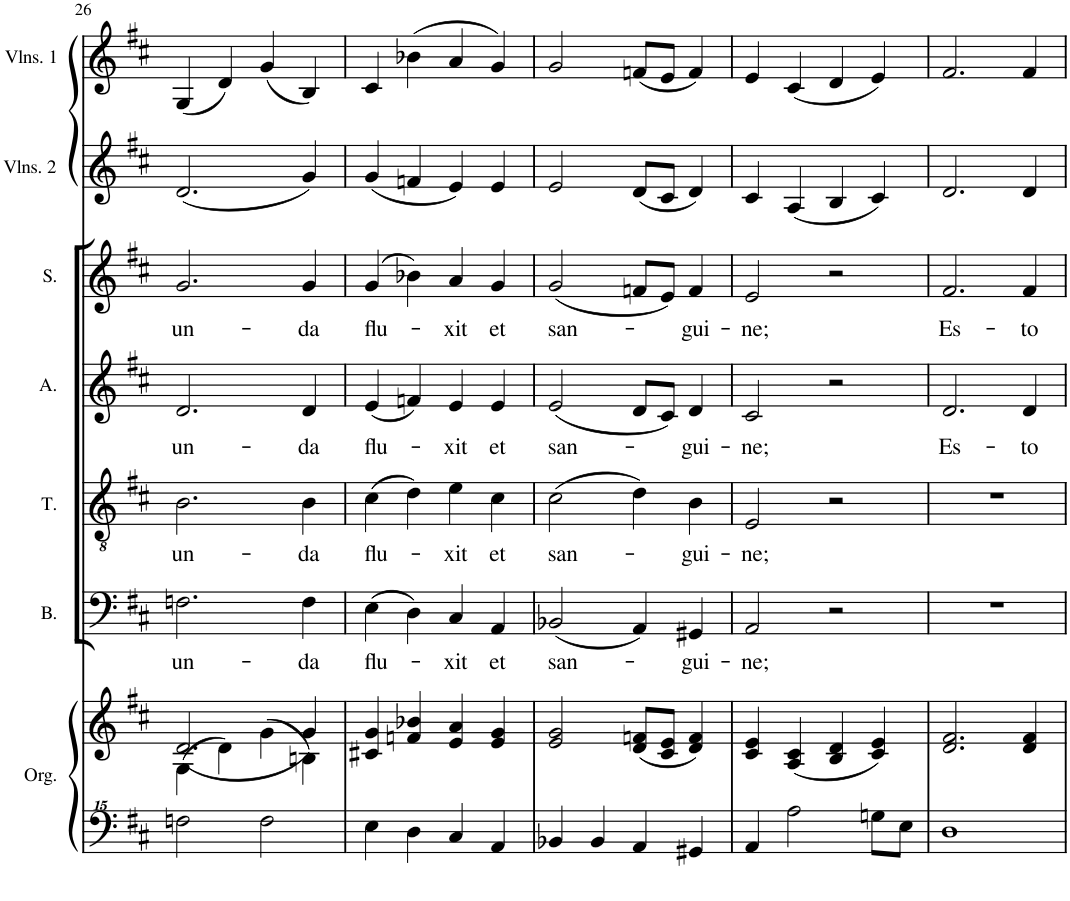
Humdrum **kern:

**kern	**kern	**kern	**text	**kern	**text	**kern	**text	**kern	**text	**kern	**kern
*part7	*part7	*part6	*part6	*part5	*part5	*part4	*part4	*part3	*part3	*part2	*part1
*staff8	*staff7	*staff6	*staff6	*staff5	*staff5	*staff4	*staff4	*staff3	*staff3	*staff2	*staff1
*I"Orgue	*	*I"Bass	*	*I"Tenor	*	*I"Alto	*	*I"Soprano	*	*I"Violins 2	*I"Violins 1
*I'Org.	*	*I'B.	*	*I'T.	*	*I'A.	*	*I'S.	*	*I'Vlns. 2	*I'Vlns. 1
!!LO:PB:g=z
*clefF^^4	*clefG2	*clefF4	*	*clefGv2	*	*clefG2	*	*clefG2	*	*clefG2	*clefG2
*k[f#c#]	*k[f#c#]	*k[f#c#]	*	*k[f#c#]	*	*k[f#c#]	*	*k[f#c#]	*	*k[f#c#]	*k[f#c#]
*M4/4	*M4/4	*M4/4	*	*M4/4	*	*M4/4	*	*M4/4	*	*M4/4	*M4/4
*met(c|)	*met(c|)	*met(c|)	*	*met(c|)	*	*met(c|)	*	*met(c|)	*	*met(c|)	*met(c|)
=26	=26	=26	=26	=26	=26	=26	=26	=26	=26	=26	=26
*	*^	*	*	*	*	*	*	*	*	*	*
!	!	!	!	!LO:LY:b	!	!LO:LY:b	!	!LO:LY:b	!	!LO:LY:b	!	!
2ffn\	(4G\	(2.d/	2.Fn\	un-	2.B\	un-	2.d/	un-	2.g/	un-	(2.d/	(4G/
.	4d\)	.	.	.	.	.	.	.	.	.	.	4d/)
2ff\	(4g\	.	.	.	.	.	.	.	.	.	.	(4g/
!	!	!	!	!LO:LY:b	!	!LO:LY:b	!	!LO:LY:b	!	!LO:LY:b	!	!
.	4Bn\)	4g/)	4F\	-da	4B\	-da	4d/	-da	4g/	-da	4g/)	4B/)
=27	=27	=27	=27	=27	=27	=27	=27	=27	=27	=27	=27	=27
!	!	!	!	!LO:LY:b	!	!LO:LY:b	!	!LO:LY:b	!	!LO:LY:b	!	!
*	*v	*v	*	*	*	*	*	*	*	*	*	*
4ee\	4c#X/ 4g/	(4E\	flu-	(4c#\	flu-	(4e/	flu-	(4g/	flu-	(4g/	4c#/
4dd\	4fn/ 4b-X/	4D\)	.	4d\)	.	4fn/)	.	4b-X\)	.	4fn/	(4b-X\
!	!	!	!LO:LY:b	!	!LO:LY:b	!	!LO:LY:b	!	!LO:LY:b	!	!
4cc#/	4e/ 4a/	4C#/	-xit	4e\	-xit	4e/	-xit	4a/	-xit	4e/)	4a/
!	!	!	!LO:LY:b	!	!LO:LY:b	!	!LO:LY:b	!	!LO:LY:b	!	!
4a/	4e/ 4g/	4AA/	et	4c#\	et	4e/	et	4g/	et	4e/	4g/)
=28	=28	=28	=28	=28	=28	=28	=28	=28	=28	=28	=28
!	!	!	!LO:LY:b	!	!LO:LY:b	!	!LO:LY:b	!	!LO:LY:b	!	!
4b-X/	2e/ 2g/	(2BB-X/	san-	(2c#\	san-	(2e/	san-	(2g/	san-	2e/	2g/
4b-/	.	.	.	.	.	.	.	.	.	.	.
4a/	(8d/ 8fn/L	4AA/)	.	4d\)	.	8d/L	.	8fn/L	.	(8d/L	(8fn/L
.	8c#/ 8e/J	.	.	.	.	8c#/J)	.	8e/J)	.	8c#/J	8e/J
!	!	!	!LO:LY:b	!	!LO:LY:b	!	!LO:LY:b	!	!LO:LY:b	!	!
4g#X/	4d/ 4f/)	4GG#X/	-gui-	4B\	-gui-	4d/	-gui-	4f/	-gui-	4d/)	4f/)
=29	=29	=29	=29	=29	=29	=29	=29	=29	=29	=29	=29
!	!	!	!LO:LY:b	!	!LO:LY:b	!	!LO:LY:b	!	!LO:LY:b	!	!
4a/	4c#/ 4e/	2AA/	-ne;	2E/	-ne;	2c#/	-ne;	2e/	-ne;	4c#/	4e/
2aa\	(4A/ 4c#/	.	.	.	.	.	.	.	.	(4A/	(4c#/
.	4B/ 4d/	2r	.	2r	.	2r	.	2r	.	4B/	4d/
8ggn\L	4c#/ 4e/)	.	.	.	.	.	.	.	.	4c#/)	4e/)
8ee\J	.	.	.	.	.	.	.	.	.	.	.
=30	=30	=30	=30	=30	=30	=30	=30	=30	=30	=30	=30
!	!	!	!	!	!	!	!LO:LY:b	!	!LO:LY:b	!	!
1dd	2.d/ 2.f#/	1r	.	1r	.	2.d/	Es-	2.f#/	Es-	2.d/	2.f#/
!	!	!	!	!	!	!	!LO:LY:b	!	!LO:LY:b	!	!
.	4d/ 4f#/	.	.	.	.	4d/	-to	4f#/	-to	4d/	4f#/
=	=	=	=	=	=	=	=	=	=	=	=
*-	*-	*-	*-	*-	*-	*-	*-	*-	*-	*-	*-
